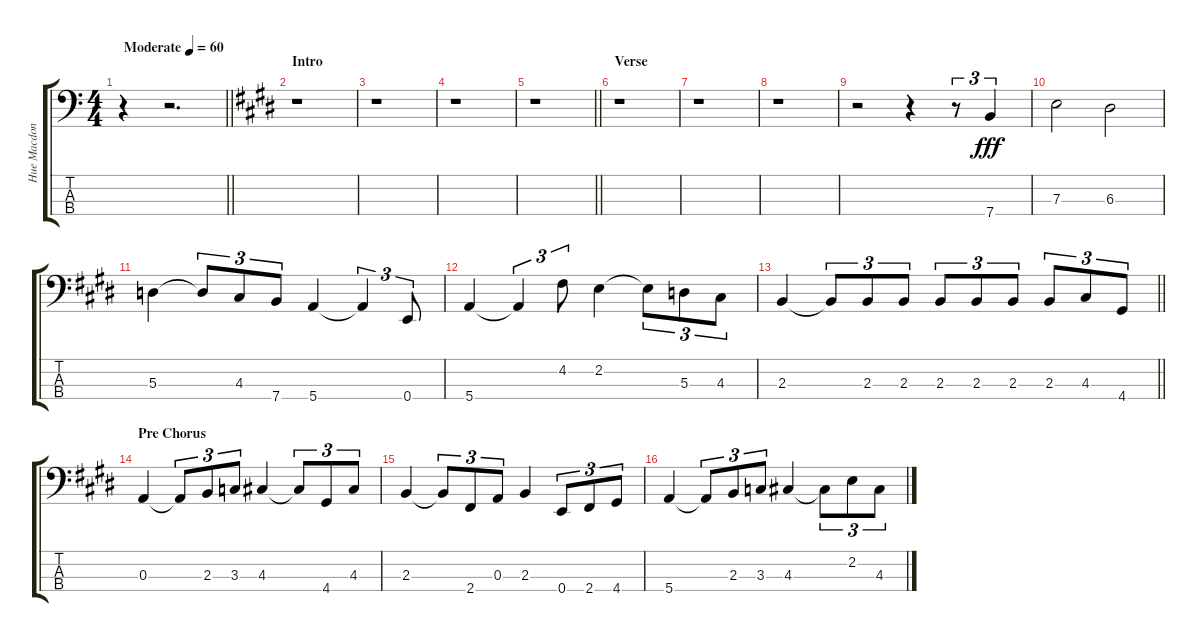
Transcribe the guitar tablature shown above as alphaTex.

\track ("Hue Macdonald" "Hue Macdon") {instrument electricbassfinger}
\staff {score tabs}
\tuning (G2 D2 A1 E1) {hide}
\ts (4 4)
\tempo (60 "Moderate")
\clef f4
\barLineRight lightlight
\ks c
r.4{dy fff instrument electricbassfinger} r.2{d} |
\section ("" "Intro")
\ks e
r.1 |
r.1 |
r.1 |
\barLineRight lightlight
r.1 |
\section ("" "Verse")
r.1 |
r.1 |
r.1 |
r.2 r.4 r.8{tu (3 2)} 7.4.4{tu (3 2)} |
7.3.2 6.3.2 |
5.3.4 5.3{t}.8{tu (3 2)} 4.3.8{tu (3 2)} 7.4.8{tu (3 2)} 5.4.4 5.4{t}.4{tu (3 2)} 0.4.8{tu (3 2)} |
5.4.4 5.4{t}.4{tu (3 2)} 4.2.8{tu (3 2)} 2.2.4 2.2{t}.8{tu (3 2)} 5.3.8{tu (3 2)} 4.3.8{tu (3 2)} |
\barLineRight lightlight
2.3.4 2.3{t}.8{tu (3 2)} 2.3.8{tu (3 2)} 2.3.8{tu (3 2)} 2.3.8{tu (3 2)} 2.3.8{tu (3 2)} 2.3.8{tu (3 2)} 2.3.8{tu (3 2)} 4.3.8{tu (3 2)} 4.4.8{tu (3 2)} |
\section ("" "Pre Chorus")
0.3.4 0.3{t}.8{tu (3 2)} 2.3.8{tu (3 2)} 3.3.8{tu (3 2)} 4.3.4 4.3{t}.8{tu (3 2)} 4.4.8{tu (3 2)} 4.3.8{tu (3 2)} |
2.3.4 2.3{t}.8{tu (3 2)} 2.4.8{tu (3 2)} 0.3.8{tu (3 2)} 2.3.4 0.4.8{tu (3 2)} 2.4.8{tu (3 2)} 4.4.8{tu (3 2)} |
5.4.4 5.4{t}.8{tu (3 2)} 2.3.8{tu (3 2)} 3.3.8{tu (3 2)} 4.3.4 4.3{t}.8{tu (3 2)} 2.2.8{tu (3 2)} 4.3.8{tu (3 2)}
